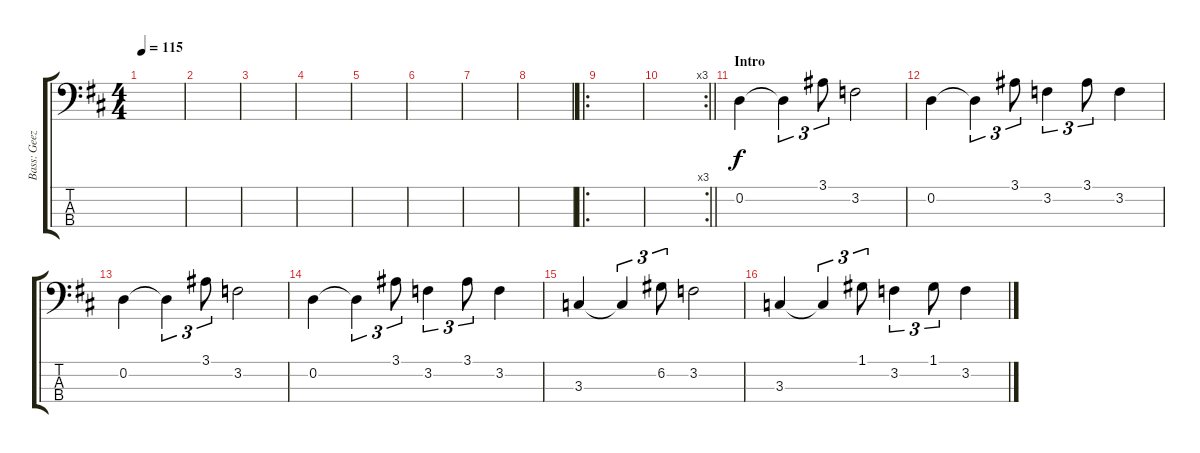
\track ("Bass: Geezer" "Bass: Geez") {instrument electricbassfinger}
\staff {score tabs}
\tuning (G2 D2 A1 E1) {hide}
\ts (4 4)
\tempo 115
\clef f4
\ks d
|
|
|
|
|
|
|
|
\ro
|
\rc 3
\barLineRight lightlight
|
\section ("" "Intro")
0.2.4{dy f} 0.2{t}.4{tu (3 2)} 3.1.8{tu (3 2)} 3.2.2 |
0.2.4 0.2{t}.4{tu (3 2)} 3.1.8{tu (3 2)} 3.2.4{tu (3 2)} 3.1.8{tu (3 2)} 3.2.4 |
0.2.4 0.2{t}.4{tu (3 2)} 3.1.8{tu (3 2)} 3.2.2 |
0.2.4 0.2{t}.4{tu (3 2)} 3.1.8{tu (3 2)} 3.2.4{tu (3 2)} 3.1.8{tu (3 2)} 3.2.4 |
3.3.4 3.3{t}.4{tu (3 2)} 6.2.8{tu (3 2)} 3.2.2 |
3.3.4 3.3{t}.4{tu (3 2)} 1.1.8{tu (3 2)} 3.2.4{tu (3 2)} 1.1.8{tu (3 2)} 3.2.4
